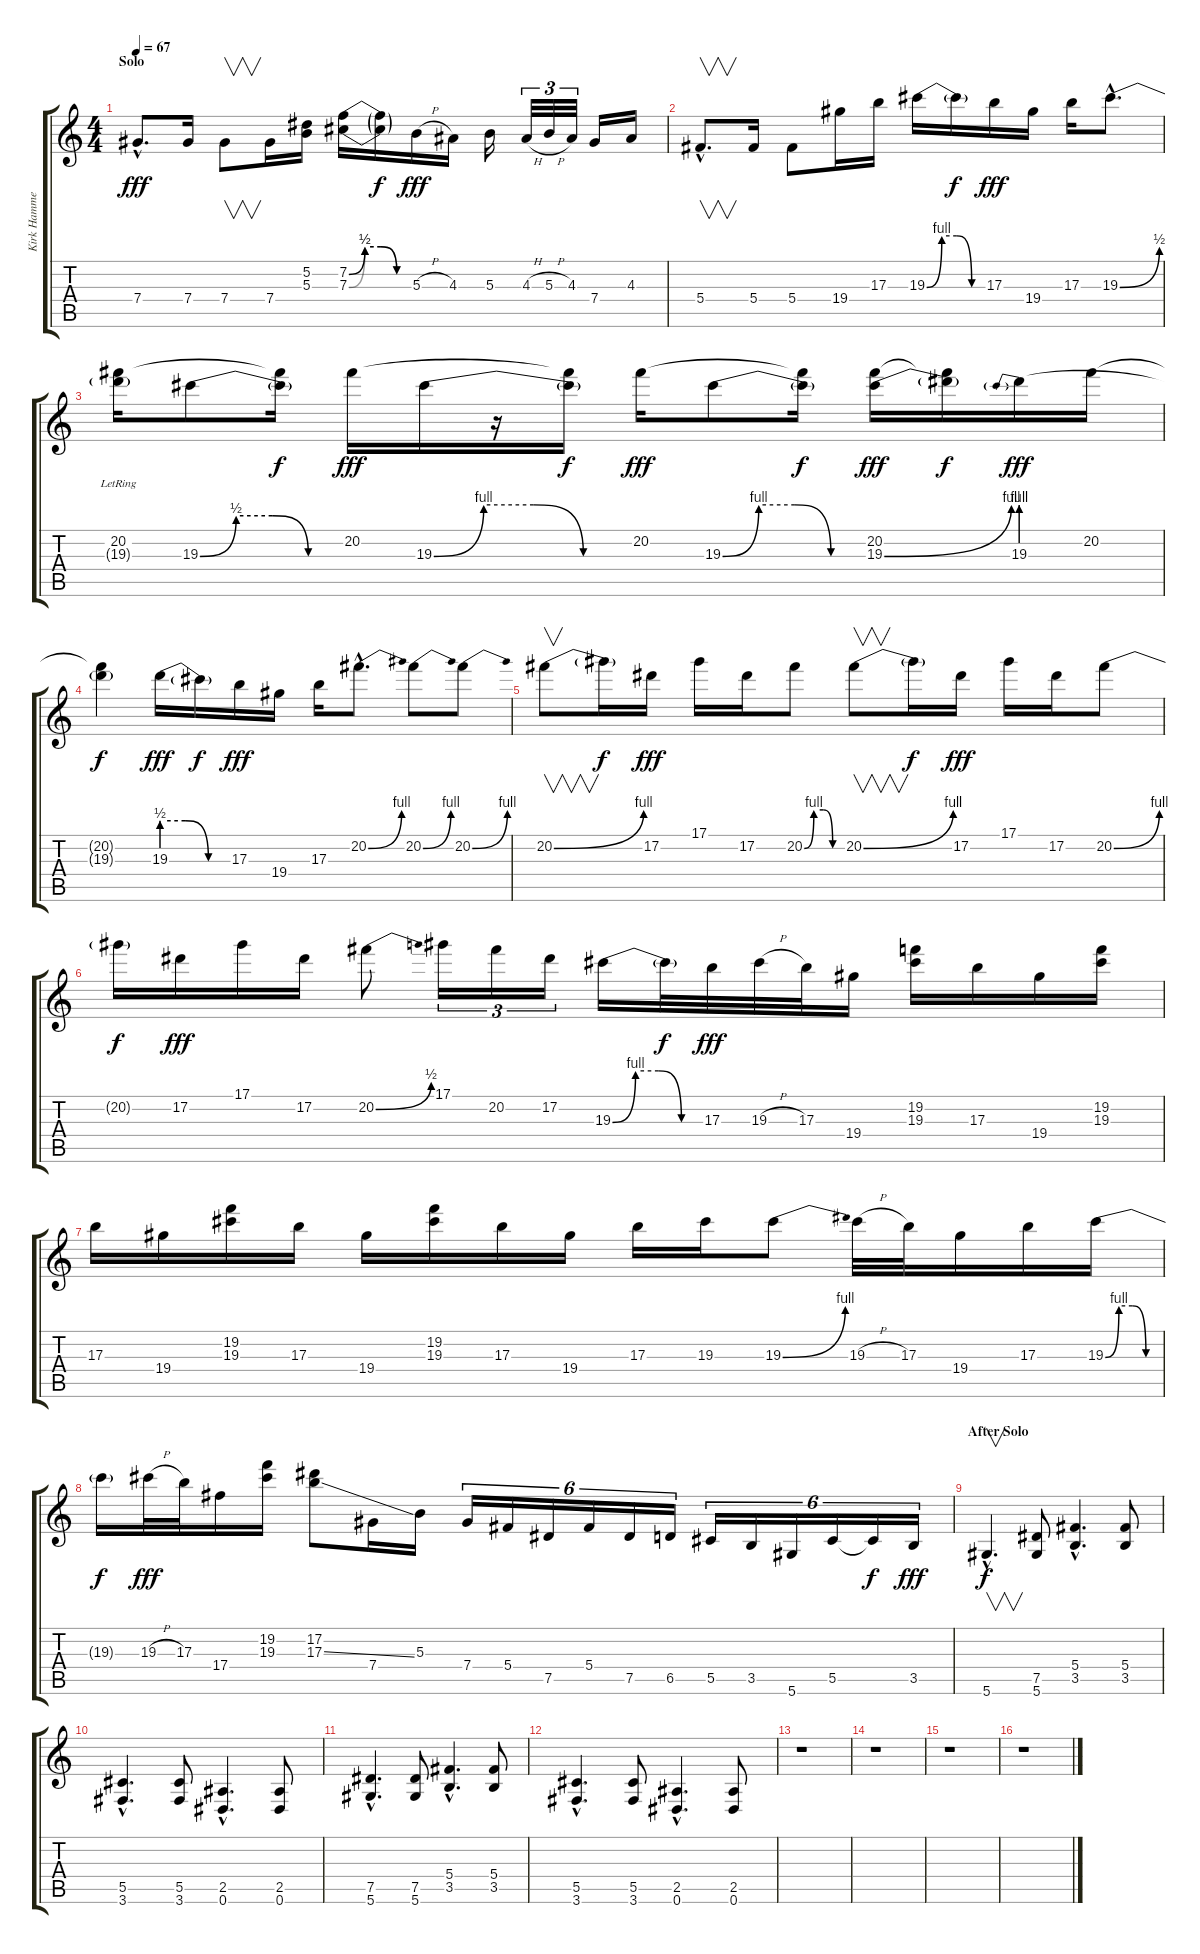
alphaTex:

\track ("Kirk Hammett (Distortion Guitar)" "Kirk Hamme") {instrument distortionguitar}
\staff {score tabs}
\tuning (Eb4 Bb3 Gb3 Db3 Ab2 Eb2) {hide}
\ts (4 4)
\section ("" "Solo")
\tempo 67
\clef g2
\ks c
7.4{hac}.8{d dy fff} 7.4.16 7.4.8{v} 7.4.16 (5.2 5.3).16 (7.2{be (custom 0 0 15 2 30 2 45 0 60 0)} 7.3{be (custom 0 0 15 2 30 2 45 0 60 0)}).16 (7.2{t} 7.3{t}).16{dy f} 5.3{h}.16{dy fff} 4.3.16 5.3.16 4.3{h}.32{tu (3 2)} 5.3{h}.32{tu (3 2)} 4.3.32{tu (3 2)} 7.4.16 4.3.16 |
5.4{hac}.8{v d} 5.4.16 5.4.8 19.4.16 17.3.16 19.3{be (custom 0 0 15 4 30 4 45 0 60 0)}.16 19.3{t}.16{dy f} 17.3.16{dy fff} 19.4.16 17.3.16 19.3{be (bend 0 0 60 2) hac}.8{d} |
(20.2{lr} 19.3{t}).16 19.3{be (custom 0 0 15 2 30 2 45 0 60 0)}.8 (20.2{t} 19.3{t}).16{dy f} 20.2.16{dy fff} 19.3{be (custom 0 0 15 4 30 4 45 0 60 0)}.16 r.16 (20.2{t} 19.3{t}).16{dy f} 20.2.16{dy fff} 19.3{be (custom 0 0 15 4 30 4 45 0 60 0)}.8 (20.2{t} 19.3{t}).16{dy f} (20.2 19.3{be (bend 0 0 60 4)}).16{dy fff} (20.2{t} 19.3{t}).16{dy f} 19.3{be (prebend 0 4 60 4)}.16{dy fff} 20.2.16 |
(20.2{t} 19.3{t}).4{dy f} 19.3{be (custom 0 2 20 2 40 0 60 0)}.16{dy fff} 19.3{t}.16{dy f} 17.3.16{dy fff} 19.4.16 17.3.16 20.2{be (bend 0 0 60 4) hac}.8{d} 20.2{be (bend 0 0 60 4)}.8 20.2{be (bend 0 0 60 4)}.8 |
20.2{be (bend 0 0 60 4)}.8{v} 20.2{t}.16{dy f} 17.2.16{dy fff} 17.1.16 17.2.16 20.2{be (custom 0 0 15 4 30 4 45 0 60 0)}.8 20.2{be (bend 0 0 60 4)}.8{v} 20.2{t}.16{dy f} 17.2.16{dy fff} 17.1.16 17.2.16 20.2{be (bend 0 0 60 4)}.8 |
20.2{t}.16{dy f} 17.2.16{dy fff} 17.1.16 17.2.16 20.2{be (bend 0 0 60 2)}.8 17.1.16{tu (3 2)} 20.2.16{tu (3 2)} 17.2.16{tu (3 2)} 19.3{be (custom 0 0 15 4 30 4 45 0 60 0)}.16 19.3{t}.32{dy f} 17.3.32{dy fff} 19.3{h}.32 17.3.32 19.4.16 (19.2 19.3).16 17.3.16 19.4.16 (19.2 19.3).16 |
17.3.16 19.4.16 (19.2 19.3).16 17.3.16 19.4.16 (19.2 19.3).16 17.3.16 19.4.16 17.3.16 19.3.16 19.3{be (bend 0 0 60 4)}.8 19.3{h}.32 17.3.32 19.4.16 17.3.16 19.3{be (custom 0 0 15 4 30 4 45 0 60 0)}.16 |
19.3{t}.16{dy f} 19.3{h}.32{dy fff} 17.3.32 17.4.16 (19.2 19.3).16 (17.2 17.3{ss}).8 7.4.16 5.3.16 7.4.16{tu (6 4)} 5.4.16{tu (6 4)} 7.5.16{tu (6 4)} 5.4.16{tu (6 4)} 7.5.16{tu (6 4)} 6.5.16{tu (6 4)} 5.5.16{tu (6 4)} 3.5.16{tu (6 4)} 5.6.16{tu (6 4)} 5.5.16{tu (6 4)} 5.5{t}.16{tu (6 4) dy f} 3.5.16{tu (6 4) dy fff} |
\section ("" "After Solo")
5.6{hac}.4{v d dy f} (7.5 5.6).8 (5.4{hac} 3.5{hac}).4{d} (5.4 3.5).8 |
(5.5{hac} 3.6{hac}).4{d} (5.5 3.6).8 (2.5{hac} 0.6{hac}).4{d} (2.5 0.6).8 |
(7.5{hac} 5.6{hac}).4{d} (7.5 5.6).8 (5.4{hac} 3.5{hac}).4{d} (5.4 3.5).8 |
(5.5{hac} 3.6{hac}).4{d} (5.5 3.6).8 (2.5{hac} 0.6{hac}).4{d} (2.5 0.6).8 |
r.1 |
r.1 |
r.1 |
r.1
